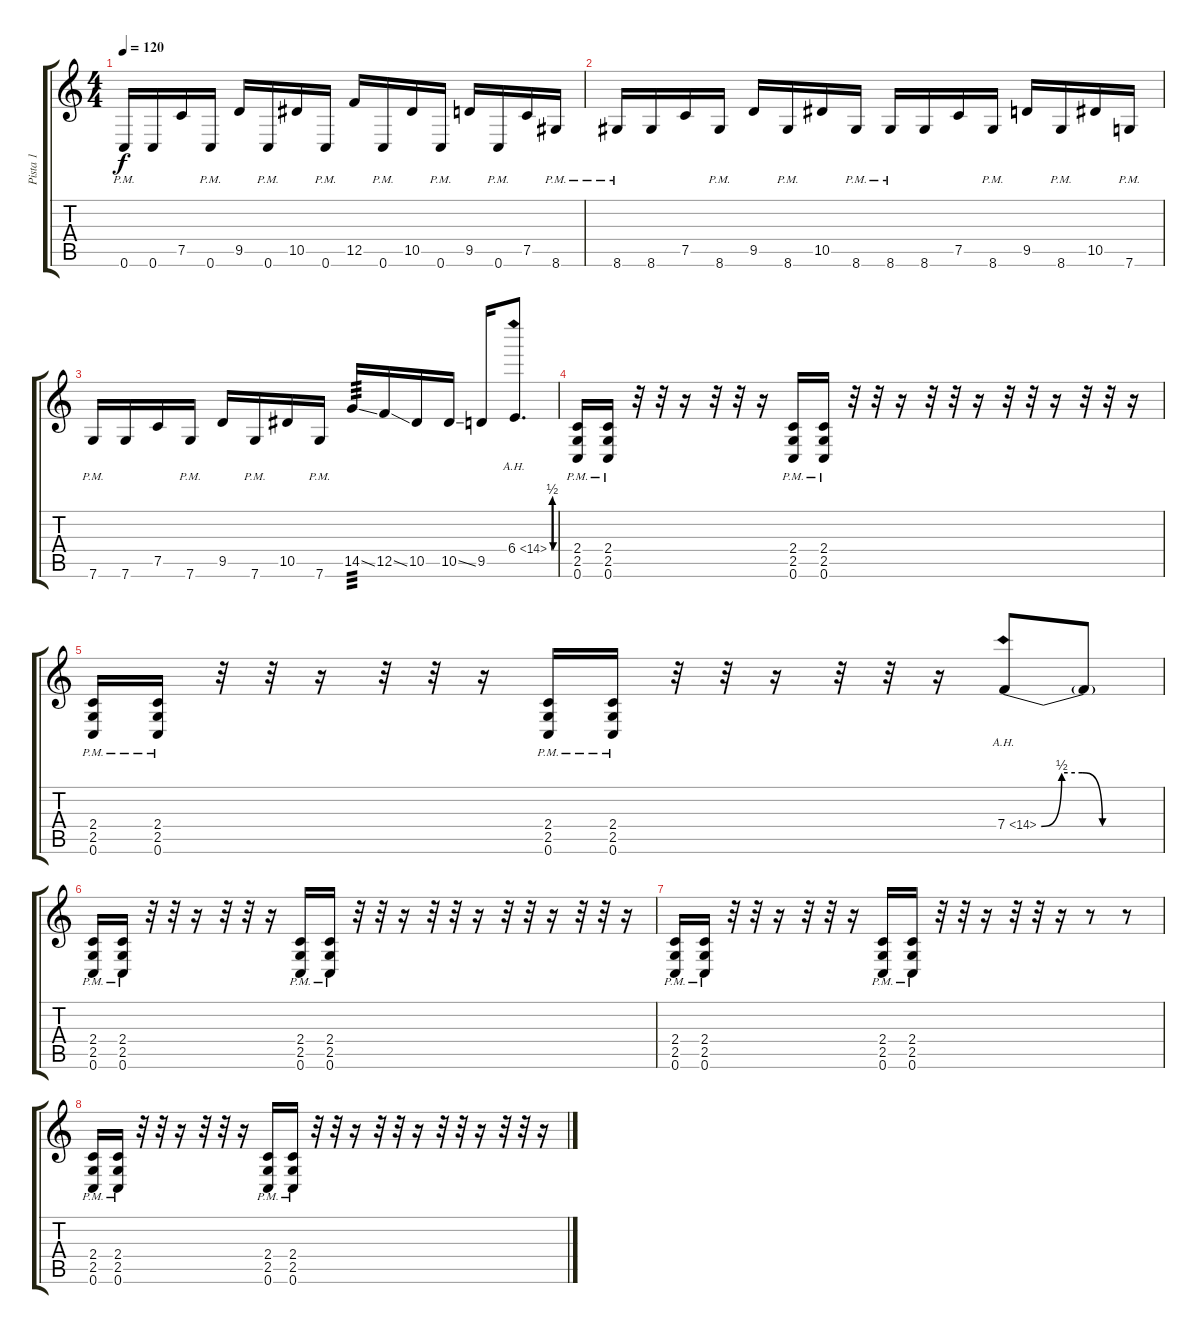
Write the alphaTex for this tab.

\track ("Pista 1" "Pista 1") {instrument distortionguitar}
\staff {score tabs}
\tuning (C4 G3 Eb3 Bb2 F2 C2) {hide}
\ts (4 4)
\tempo 120
\clef g2
\ks c
0.6{pm}.16{dy f} 0.6.16 7.5.16 0.6{pm}.16 9.5.16 0.6{pm}.16 10.5.16 0.6{pm}.16 12.5.16 0.6{pm}.16 10.5.16 0.6{pm}.16 9.5.16 0.6{pm}.16 7.5.16 8.6{pm}.16 |
8.6{pm}.16 8.6.16 7.5.16 8.6{pm}.16 9.5.16 8.6{pm}.16 10.5.16 8.6{pm}.16 8.6{pm}.16 8.6.16 7.5.16 8.6{pm}.16 9.5.16 8.6{pm}.16 10.5.16 7.6{pm}.16 |
7.6{pm}.16 7.6.16 7.5.16 7.6{pm}.16 9.5.16 7.6{pm}.16 10.5.16 7.6{pm}.16 14.5{ss}.16{tp 3} 12.5{ss}.16 10.5.16 10.5{ss}.16 9.5.16 6.4{be (custom 0 0 10 2 20 2 30 0 60 0) ah 8}.8{d} |
(2.4 2.5 0.6{pm}).16 (2.4 2.5 0.6{pm}).16 r.32 r.32 r.16 r.32 r.32 r.16 (2.4 2.5 0.6{pm}).16 (2.4 2.5 0.6{pm}).16 r.32 r.32 r.16 r.32 r.32 r.16 r.32 r.32 r.16 r.32 r.32 r.16 |
(2.4 2.5 0.6{pm}).16 (2.4 2.5 0.6{pm}).16 r.32 r.32 r.16 r.32 r.32 r.16 (2.4 2.5 0.6{pm}).16 (2.4 2.5 0.6{pm}).16 r.32 r.32 r.16 r.32 r.32 r.16 7.4{be (custom 0 0 10 2 20 2 30 0 60 0) ah 7}.8 7.4{t}.8 |
(2.4 2.5 0.6{pm}).16 (2.4 2.5 0.6{pm}).16 r.32 r.32 r.16 r.32 r.32 r.16 (2.4 2.5 0.6{pm}).16 (2.4 2.5 0.6{pm}).16 r.32 r.32 r.16 r.32 r.32 r.16 r.32 r.32 r.16 r.32 r.32 r.16 |
(2.4 2.5 0.6{pm}).16 (2.4 2.5 0.6{pm}).16 r.32 r.32 r.16 r.32 r.32 r.16 (2.4 2.5 0.6{pm}).16 (2.4 2.5 0.6{pm}).16 r.32 r.32 r.16 r.32 r.32 r.16 r.8 r.8 |
(2.4 2.5 0.6{pm}).16 (2.4 2.5 0.6{pm}).16 r.32 r.32 r.16 r.32 r.32 r.16 (2.4 2.5 0.6{pm}).16 (2.4 2.5 0.6{pm}).16 r.32 r.32 r.16 r.32 r.32 r.16 r.32 r.32 r.16 r.32 r.32 r.16
